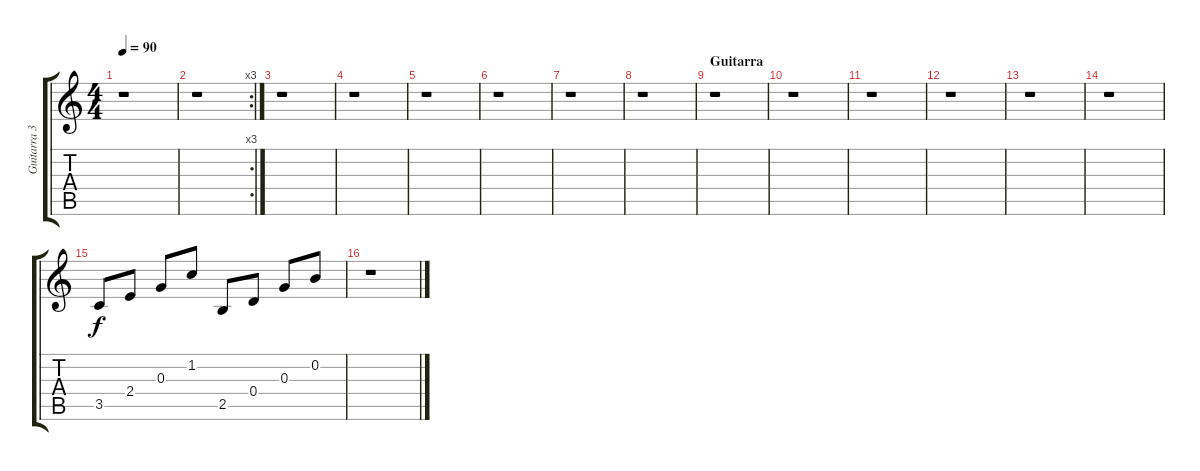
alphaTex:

\track ("Guitarra 3" "Guitarra 3") {instrument overdrivenguitar}
\staff {score tabs}
\tuning (E4 B3 G3 D3 A2 E2) {hide}
\ts (4 4)
\tempo 90
\clef g2
\ks c
r.1{dy f instrument overdrivenguitar} |
\rc 3
r.1 |
r.1 |
r.1 |
r.1 |
r.1 |
r.1 |
r.1 |
\section ("" "Guitarra")
r.1 |
r.1 |
r.1 |
r.1 |
r.1 |
r.1 |
3.5.8 2.4.8 0.3.8 1.2.8 2.5.8 0.4.8 0.3.8 0.2.8 |
r.1
